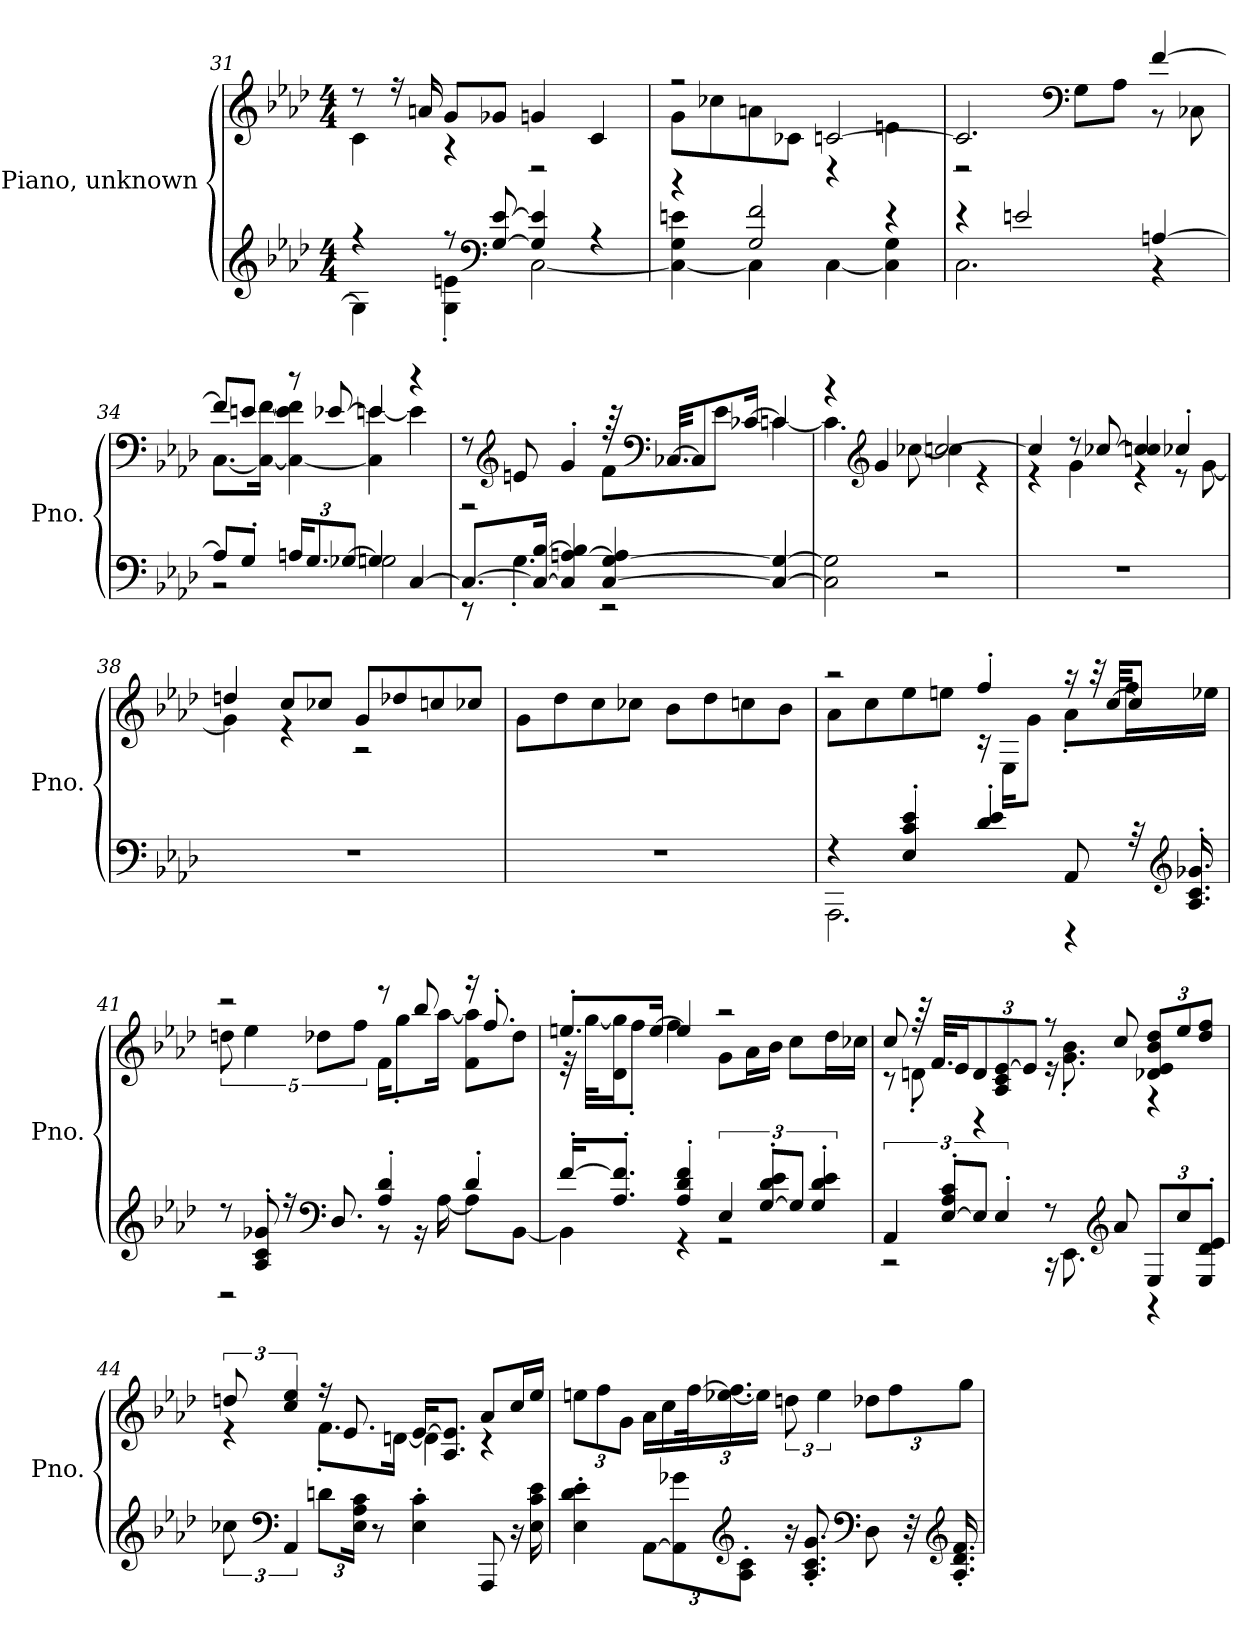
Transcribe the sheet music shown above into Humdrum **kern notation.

**kern	**kern
*part1	*part1
*staff2	*staff1
*I"Piano, unknown	*
*I'Pno.	*
*clefG2	*clefG2
*k[b-e-a-d-]	*k[b-e-a-d-]
*M4/4	*M4/4
=31	=31
*^	*^
4r	4G\]	8r	4c\
.	.	16r	.
.	.	16an/	.
8r	4G\' 4en\'	8g/L	4r
*clefF4	*	*	*
[8G/ [8e/	.	8g-X/J	.
4G/] 4e/]	[2C\	4gn/	2r
4r	.	4c/	.
!!LO:LB:g=z	!!
=32	=32	=32	=32
4r	4C\_ 4G\ 4en\	2r	8g\L
.	.	.	8cc-X\
2G/ 2f/	4C\]	.	8an\
.	.	.	8c-X\J
.	[4C\	[2cn/	4r
4r	4C\] 4G\	.	4en\
=33	=33	=33	=33
4r	2.C\	2.c/]	2r
2en/	.	.	.
*	*	*clefF4	*
.	.	.	8G\L
.	.	.	8A-\J
[4An/	4r	[4f/	8r
.	.	.	8C-X\
=34	=34	=34	=34
8A/L]	2r	8f/L]	[8.C\L
8G'/J	.	8en/J	.
.	.	.	16C\_ [16f\Jk
*Xbrackettup	*	*	*
24An/KL	.	8r	4C\_ 4e\ 4f\]
12.G/	.	.	.
.	.	[8e-X/	.
[12G-X/J	.	.	.
4G-/]	2Gn\	4e-/]	4C\] [4en\
[4C/	.	4r	4e\]
!!LO:PB:g=z	!!
=35	=35	=35	=35
8.C/L_	8r	8r	2r
*	*	*clefG2	*
.	4.G'\	8en/	.
16C/_ [16B-/Jk	.	.	.
4C/] [4An/ 4B-/]	.	4g'/	.
[4C/ [4G/ 4A/]	2r	64r	8f\L
*	*	*clefF4	*
.	.	[32.C-X/KKL	.
.	.	8C-/]	.
.	.	.	8e\J
.	.	[16c-X/Jk	.
4C/_ 4G/_	.	4c-/]	[4cn\
*v	*v	*	*
=36	=36	=36
2C\] 2G\]	4r	4.c\]
*	*clefG2	*
.	4g/	.
.	.	[8cc-X\
2r	[2ccn/	4cc-\]
.	.	4r
=37	=37	=37
1r	4cc/]	4r
.	8r	4g\
.	[8cc-X/	.
.	4cc-/] 4ccn/	4r
.	4cc-X'/	8r
.	.	[8g\
!!LO:LB:g=z	!!
=38	=38	=38
1r	4ddn/	4g\]
.	8cc/L	4r
.	8cc-X/J	.
.	8g/L	2r
.	8dd-X/	.
.	8ccn/	.
.	8cc-X/J	.
*	*v	*v
=39	=39
1r	8g\L
.	8dd-\
.	8cc\
.	8cc-X\J
.	8b-\L
.	8dd-\
.	8ccn\
.	8b-\J
=40	=40
*^	*^
4r	2.AAA-\	2r	8a-\L
.	.	.	8cc\
4E-/' 4c/' 4e-/'	.	.	8ee-\
.	.	.	8een\J
4d-/' 4e-/'	.	4ff'/	16r
.	.	.	16E-\KL
.	.	.	8g\J
8AA-/	4r	16r	8a-'\L
.	.	32r	.
.	.	[32cc/KKL	.
32r	.	8cc/J]	16ff\L
*clefG2	*	*	*
16.A-/' 16.c/' 16.g-X/'	.	.	.
.	.	.	16ee-X\JJ
!!LO:LB:g=z	!!
=41	=41	=41	=41
8r	2r	2r	10ddn\
.	.	.	5ee-\
8A-/' 8c/' 8g-X/'	.	.	.
16r	.	.	.
.	.	.	10dd-X\L
*clefF4	*	*	*
8.D-/	.	.	.
.	.	.	10ff\J
4A-/' 4d-/'	8r	8r	16f\KL
.	.	.	8gg'\
.	16r	8bb-/	.
.	[16A-\	.	[16aa-\Jk
4d-'/	8A-\L]	16r	8f\ 8aa-\]L
.	.	8.ff'/	.
.	[8BB-\J	.	8dd-\J
=42	=42	=42	=42
[16f'/KL	4BB-\]	8.een'/L	32r
.	.	.	[32gg\KLL
8.A-/' 8.f/]'J	.	.	16d-\ 16gg\]J
.	.	.	8ff'\J
.	.	[16ee/Jk	.
4A-/' 4d-/' 4f/'	4r	4ee/]	4ff\
*brackettup	*	*	*
6E-/	2r	2r	8g\L
.	.	.	16a-\L
[12G/' 12d-/' 12e-/'L	.	.	.
.	.	.	16b-\JJ
12G/J]	.	.	8cc\L
6G/' 6d-/' 6e-/'	.	.	.
.	.	.	16dd-\L
.	.	.	16cc-X\JJ
!!LO:LB:g=z	!!
=43	=43	=43	=43
6AA-/	2r	8cc/	8r
.	.	64r	8dn'\
.	.	32.f/KLL	.
[12E-/' 12A-/' 12c/'L	.	.	.
.	.	16e-/J	.
*	*	*Xbrackettup	*
12E-/J]	.	12d/	4r
6E-'/	.	12A-/ 12c/ [12e-/	.
.	.	12e-/J]	.
8r	16r	8r	16r
.	8.EE-\	.	8.g\' 8.b-\'
*clefG2	*	*	*
8a-/	.	8cc/	.
*Xbrackettup	*	*	*
12E-/L	4r	12d-X/ 12e-/ 12b-/ 12dd-/L	4r
12cc/	.	12ee-/	.
12E-/' 12d-/' 12e-/'J	.	12dd-/ 12ff/J	.
*v	*v	*	*
=44	=44	=44
*brackettup	*brackettup	*
12cc-X\	12ddn/	4r
*clefF4	*	*
6AA-/	6cc/ 6ee-/	.
*Xbrackettup	*	*
12dn\L	16r	8.f'\L
.	8.e-/	.
24E-\ 24A-\ 24c\Jk	.	.
8r	.	.
.	.	[16dn\Jk
4E-\' 4c\'	[16e-/KL	4d\]
.	8.A-/ 8.e-/]J	.
8AAA-/	8a-/L	4r
16r	16cc/L	.
16E-\ 16c\ 16e-\	16ee-/JJ	.
*	*v	*v
!!LO:LB:g=z
=45	=45
*	*Xbrackettup
4E-\' 4d-\' 4e-\'	12een\L
.	12ff\
.	12g\J
[12AA-\L	16a-\LL
.	16cc\
12AA-\] 12g-X\	.
.	[48ff\K
.	[24.ee-X\ 24.ff\]
*clefG2	*
12A-\' 12c\'J	.
.	24ee-\JJ]
*	*brackettup
16r	12ddn\
8.A-/' 8.c/' 8.g-/'	.
.	6ee-\
*clefF4	*
*	*Xbrackettup
8D-\	12dd-X\L
.	12ff\
32r	.
*clefG2	*
16.A-/' 16.d-/' 16.f/'	.
.	12gg\J
=	=
*-	*-
